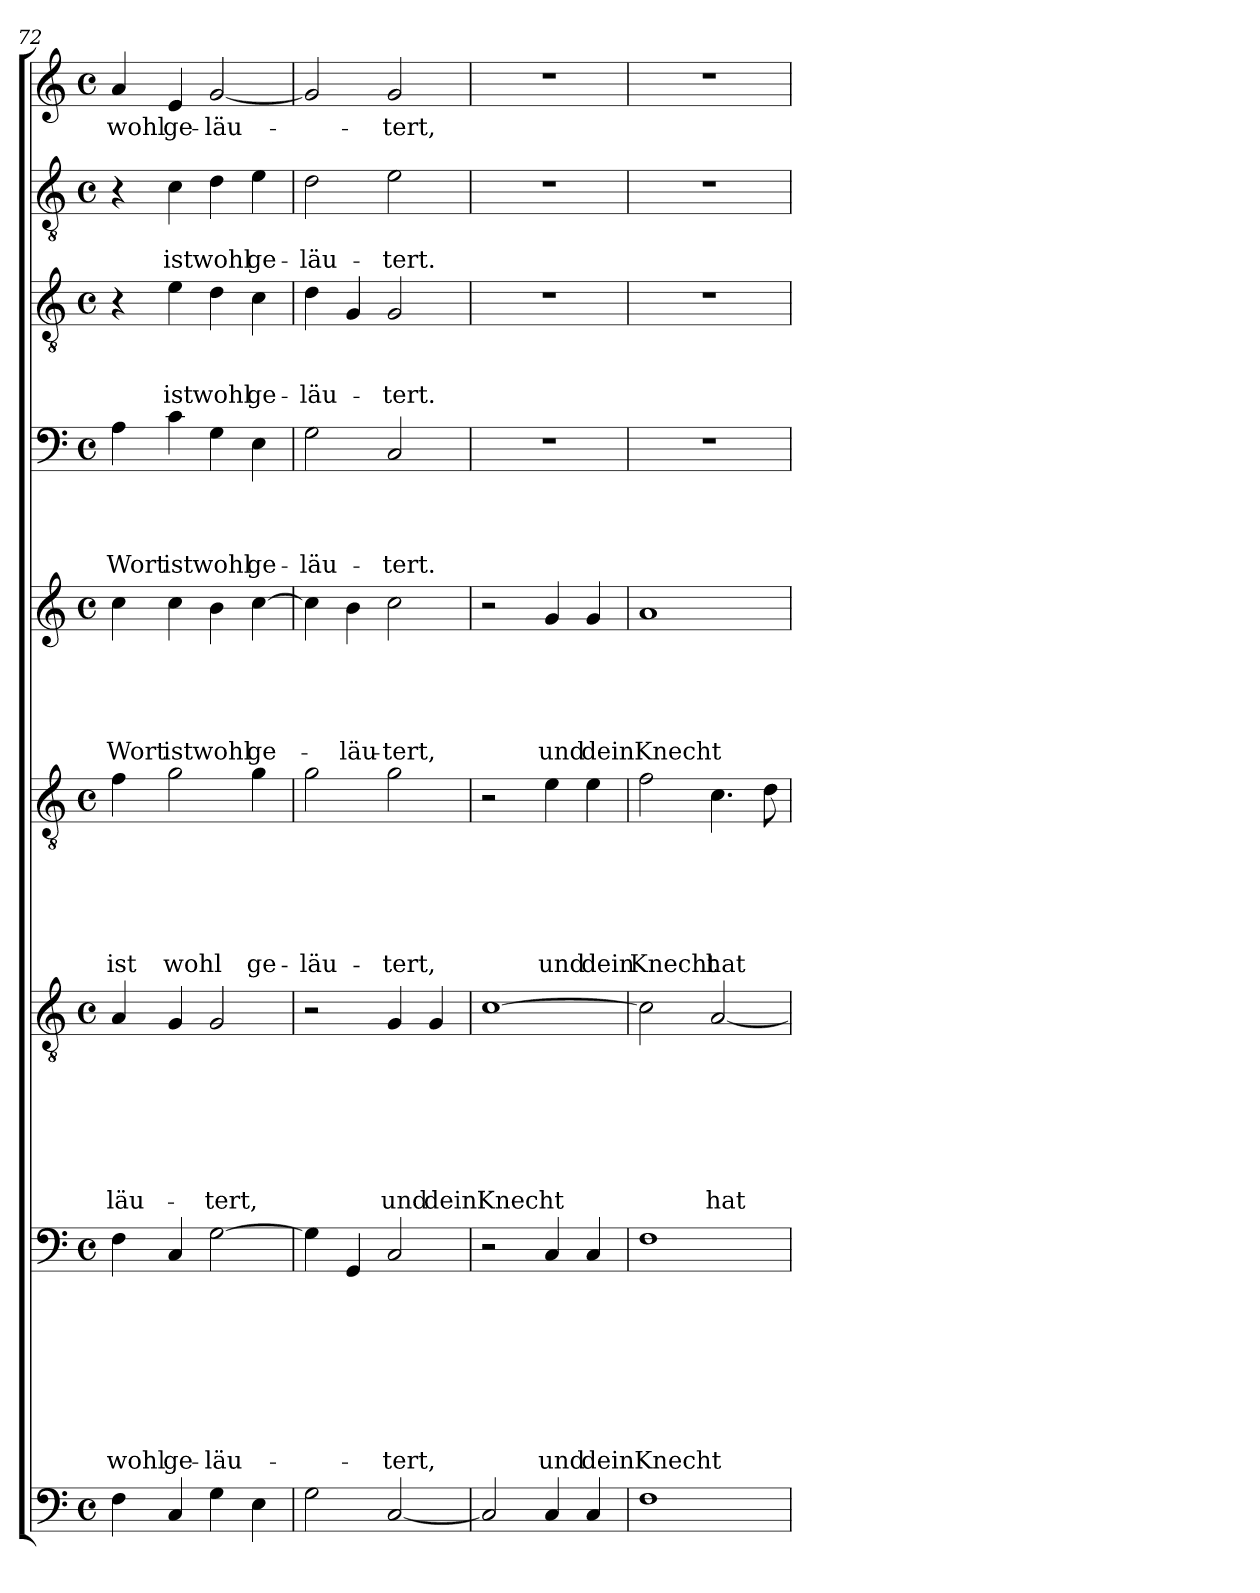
**kern	**kern	**text	**text	**text	**text	**text	**text	**text	**text	**kern	**text	**text	**text	**text	**text	**text	**text	**kern	**text	**text	**text	**text	**text	**text	**kern	**text	**text	**text	**text	**text	**kern	**text	**text	**text	**text	**kern	**text	**text	**text	**kern	**text	**text	**kern	**text
*part9	*part8	*part8	*part8	*part8	*part8	*part8	*part8	*part8	*part8	*part7	*part7	*part7	*part7	*part7	*part7	*part7	*part7	*part6	*part6	*part6	*part6	*part6	*part6	*part6	*part5	*part5	*part5	*part5	*part5	*part5	*part4	*part4	*part4	*part4	*part4	*part3	*part3	*part3	*part3	*part2	*part2	*part2	*part1	*part1
*staff9	*staff8	*staff8	*staff8	*staff8	*staff8	*staff8	*staff8	*staff8	*staff8	*staff7	*staff7	*staff7	*staff7	*staff7	*staff7	*staff7	*staff7	*staff6	*staff6	*staff6	*staff6	*staff6	*staff6	*staff6	*staff5	*staff5	*staff5	*staff5	*staff5	*staff5	*staff4	*staff4	*staff4	*staff4	*staff4	*staff3	*staff3	*staff3	*staff3	*staff2	*staff2	*staff2	*staff1	*staff1
*clefF4	*clefF4	*	*	*	*	*	*	*	*	*clefGv2	*	*	*	*	*	*	*	*clefGv2	*	*	*	*	*	*	*clefG2	*	*	*	*	*	*clefF4	*	*	*	*	*clefGv2	*	*	*	*clefGv2	*	*	*clefG2	*
*k[]	*k[]	*	*	*	*	*	*	*	*	*k[]	*	*	*	*	*	*	*	*k[]	*	*	*	*	*	*	*k[]	*	*	*	*	*	*k[]	*	*	*	*	*k[]	*	*	*	*k[]	*	*	*k[]	*
*C:	*C:	*	*	*	*	*	*	*	*	*C:	*	*	*	*	*	*	*	*C:	*	*	*	*	*	*	*C:	*	*	*	*	*	*C:	*	*	*	*	*C:	*	*	*	*C:	*	*	*C:	*
*M4/4	*M4/4	*	*	*	*	*	*	*	*	*M4/4	*	*	*	*	*	*	*	*M4/4	*	*	*	*	*	*	*M4/4	*	*	*	*	*	*M4/4	*	*	*	*	*M4/4	*	*	*	*M4/4	*	*	*M4/4	*
*met(c)	*met(c)	*	*	*	*	*	*	*	*	*met(c)	*	*	*	*	*	*	*	*met(c)	*	*	*	*	*	*	*met(c)	*	*	*	*	*	*met(c)	*	*	*	*	*met(c)	*	*	*	*met(c)	*	*	*met(c)	*
=72	=72	=72	=72	=72	=72	=72	=72	=72	=72	=72	=72	=72	=72	=72	=72	=72	=72	=72	=72	=72	=72	=72	=72	=72	=72	=72	=72	=72	=72	=72	=72	=72	=72	=72	=72	=72	=72	=72	=72	=72	=72	=72	=72	=72
!	!	!	!	!	!	!	!	!	!LO:LY:b	!	!	!	!	!	!	!	!LO:LY:b	!	!	!	!	!	!	!LO:LY:b	!	!	!	!	!	!LO:LY:b	!	!	!	!	!LO:LY:b	!	!	!	!	!	!	!	!	!LO:LY:b
4F\	4F\	.	.	.	.	.	.	.	wohl	4A/	.	.	.	.	.	.	-läu-	4f\	.	.	.	.	.	ist	4cc\	.	.	.	.	Wort	4A\	.	.	.	Wort	4r	.	.	.	4r	.	.	4a/	wohl
!	!	!	!	!	!	!	!	!	!LO:LY:b	!	!	!	!	!	!	!	!	!	!	!	!	!	!	!LO:LY:b	!	!	!	!	!	!LO:LY:b	!	!	!	!	!LO:LY:b	!	!	!	!LO:LY:b	!	!	!LO:LY:b	!	!LO:LY:b
4C/	4C/	.	.	.	.	.	.	.	ge-	4G/	.	.	.	.	.	.	.	2g\	.	.	.	.	.	wohl	4cc\	.	.	.	.	ist	4c\	.	.	.	ist	4e\	.	.	ist	4c\	.	ist	4e/	ge-
!	!	!	!	!	!	!	!	!	!LO:LY:b	!	!	!	!	!	!	!	!LO:LY:b	!	!	!	!	!	!	!	!	!	!	!	!	!LO:LY:b	!	!	!	!	!LO:LY:b	!	!	!	!LO:LY:b	!	!	!LO:LY:b	!	!LO:LY:b
4G\	[2G\	.	.	.	.	.	.	.	-läu-	2G/	.	.	.	.	.	.	-tert,	.	.	.	.	.	.	.	4b\	.	.	.	.	wohl	4G\	.	.	.	wohl	4d\	.	.	wohl	4d\	.	wohl	[2g/	-läu-
!	!	!	!	!	!	!	!	!	!	!	!	!	!	!	!	!	!	!	!	!	!	!	!	!LO:LY:b	!	!	!	!	!	!LO:LY:b	!	!	!	!	!LO:LY:b	!	!	!	!LO:LY:b	!	!	!LO:LY:b	!	!
4E\	.	.	.	.	.	.	.	.	.	.	.	.	.	.	.	.	.	4g\	.	.	.	.	.	ge-	[4cc\	.	.	.	.	ge-	4E\	.	.	.	ge-	4c\	.	.	ge-	4e\	.	ge-	.	.
=73	=73	=73	=73	=73	=73	=73	=73	=73	=73	=73	=73	=73	=73	=73	=73	=73	=73	=73	=73	=73	=73	=73	=73	=73	=73	=73	=73	=73	=73	=73	=73	=73	=73	=73	=73	=73	=73	=73	=73	=73	=73	=73	=73	=73
!	!	!	!	!	!	!	!	!	!	!	!	!	!	!	!	!	!	!	!	!	!	!	!	!LO:LY:b	!	!	!	!	!	!	!	!	!	!	!LO:LY:b	!	!	!	!LO:LY:b	!	!	!LO:LY:b	!	!
2G\	4G\]	.	.	.	.	.	.	.	.	2r	.	.	.	.	.	.	.	2g\	.	.	.	.	.	-läu-	4cc\]	.	.	.	.	.	2G\	.	.	.	-läu-	4d\	.	.	-läu-	2d\	.	-läu-	2g/]	.
!	!	!	!	!	!	!	!	!	!	!	!	!	!	!	!	!	!	!	!	!	!	!	!	!	!	!	!	!	!	!LO:LY:b	!	!	!	!	!	!	!	!	!	!	!	!	!	!
.	4GG/	.	.	.	.	.	.	.	.	.	.	.	.	.	.	.	.	.	.	.	.	.	.	.	4b\	.	.	.	.	-läu-	.	.	.	.	.	4G/	.	.	.	.	.	.	.	.
!	!	!	!	!	!	!	!	!	!LO:LY:b	!	!	!	!	!	!	!	!LO:LY:b	!	!	!	!	!	!	!LO:LY:b	!	!	!	!	!	!LO:LY:b	!	!	!	!	!LO:LY:b	!	!	!	!LO:LY:b	!	!	!LO:LY:b	!	!LO:LY:b
[2C/	2C/	.	.	.	.	.	.	.	-tert,	4G/	.	.	.	.	.	.	und	2g\	.	.	.	.	.	-tert,	2cc\	.	.	.	.	-tert,	2C/	.	.	.	-tert.	2G/	.	.	-tert.	2e\	.	-tert.	2g/	-tert,
!	!	!	!	!	!	!	!	!	!	!	!	!	!	!	!	!	!LO:LY:b	!	!	!	!	!	!	!	!	!	!	!	!	!	!	!	!	!	!	!	!	!	!	!	!	!	!	!
.	.	.	.	.	.	.	.	.	.	4G/	.	.	.	.	.	.	dein	.	.	.	.	.	.	.	.	.	.	.	.	.	.	.	.	.	.	.	.	.	.	.	.	.	.	.
=74	=74	=74	=74	=74	=74	=74	=74	=74	=74	=74	=74	=74	=74	=74	=74	=74	=74	=74	=74	=74	=74	=74	=74	=74	=74	=74	=74	=74	=74	=74	=74	=74	=74	=74	=74	=74	=74	=74	=74	=74	=74	=74	=74	=74
!	!	!	!	!	!	!	!	!	!	!	!	!	!	!	!	!	!LO:LY:b	!	!	!	!	!	!	!	!	!	!	!	!	!	!	!	!	!	!	!	!	!	!	!	!	!	!	!
2C/]	2r	.	.	.	.	.	.	.	.	[1c	.	.	.	.	.	.	Knecht	2r	.	.	.	.	.	.	2r	.	.	.	.	.	1r	.	.	.	.	1r	.	.	.	1r	.	.	1r	.
!	!	!	!	!	!	!	!	!	!LO:LY:b	!	!	!	!	!	!	!	!	!	!	!	!	!	!	!LO:LY:b	!	!	!	!	!	!LO:LY:b	!	!	!	!	!	!	!	!	!	!	!	!	!	!
4C/	4C/	.	.	.	.	.	.	.	und	.	.	.	.	.	.	.	.	4e\	.	.	.	.	.	und	4g/	.	.	.	.	und	.	.	.	.	.	.	.	.	.	.	.	.	.	.
!	!	!	!	!	!	!	!	!	!LO:LY:b	!	!	!	!	!	!	!	!	!	!	!	!	!	!	!LO:LY:b	!	!	!	!	!	!LO:LY:b	!	!	!	!	!	!	!	!	!	!	!	!	!	!
4C/	4C/	.	.	.	.	.	.	.	dein	.	.	.	.	.	.	.	.	4e\	.	.	.	.	.	dein	4g/	.	.	.	.	dein	.	.	.	.	.	.	.	.	.	.	.	.	.	.
=75	=75	=75	=75	=75	=75	=75	=75	=75	=75	=75	=75	=75	=75	=75	=75	=75	=75	=75	=75	=75	=75	=75	=75	=75	=75	=75	=75	=75	=75	=75	=75	=75	=75	=75	=75	=75	=75	=75	=75	=75	=75	=75	=75	=75
!	!	!	!	!	!	!	!	!	!LO:LY:b	!	!	!	!	!	!	!	!	!	!	!	!	!	!	!LO:LY:b	!	!	!	!	!	!LO:LY:b	!	!	!	!	!	!	!	!	!	!	!	!	!	!
1F	1F	.	.	.	.	.	.	.	Knecht	2c\]	.	.	.	.	.	.	.	2f\	.	.	.	.	.	Knecht	1a	.	.	.	.	Knecht	1r	.	.	.	.	1r	.	.	.	1r	.	.	1r	.
!	!	!	!	!	!	!	!	!	!	!	!	!	!	!	!	!	!LO:LY:b	!	!	!	!	!	!	!LO:LY:b	!	!	!	!	!	!	!	!	!	!	!	!	!	!	!	!	!	!	!	!
.	.	.	.	.	.	.	.	.	.	[2A/	.	.	.	.	.	.	hat	4.c\	.	.	.	.	.	hat	.	.	.	.	.	.	.	.	.	.	.	.	.	.	.	.	.	.	.	.
.	.	.	.	.	.	.	.	.	.	.	.	.	.	.	.	.	.	8d\	.	.	.	.	.	.	.	.	.	.	.	.	.	.	.	.	.	.	.	.	.	.	.	.	.	.
=	=	=	=	=	=	=	=	=	=	=	=	=	=	=	=	=	=	=	=	=	=	=	=	=	=	=	=	=	=	=	=	=	=	=	=	=	=	=	=	=	=	=	=	=
*-	*-	*-	*-	*-	*-	*-	*-	*-	*-	*-	*-	*-	*-	*-	*-	*-	*-	*-	*-	*-	*-	*-	*-	*-	*-	*-	*-	*-	*-	*-	*-	*-	*-	*-	*-	*-	*-	*-	*-	*-	*-	*-	*-	*-
